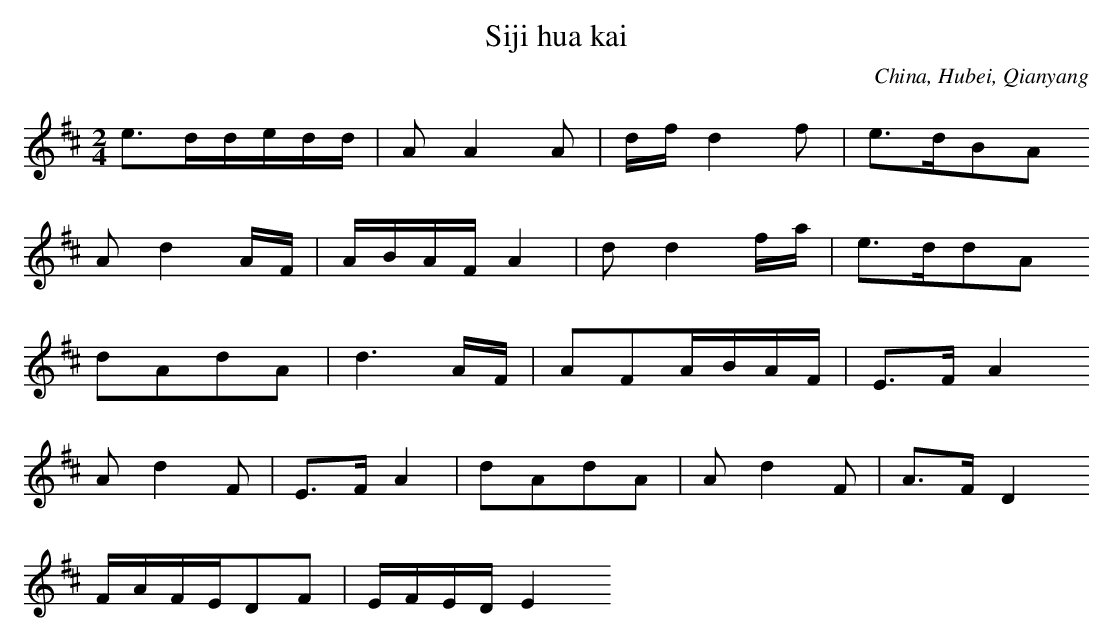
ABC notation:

X:1
T: Siji hua kai
O: China, Hubei, Qianyang
M: 2/4
L: 1/16
K: D
e3ddedd | A2A4A2 | dfd4f2 | e3dB2A2
A2d4AF | ABAFA4 | d2d4fa | e3dd2A2
d2A2d2A2 | d6AF | A2F2ABAF | E3FA4
A2d4F2 | E3FA4 | d2A2d2A2 | A2d4F2 | A3FD4
FAFED2F2 | EFEDE4
